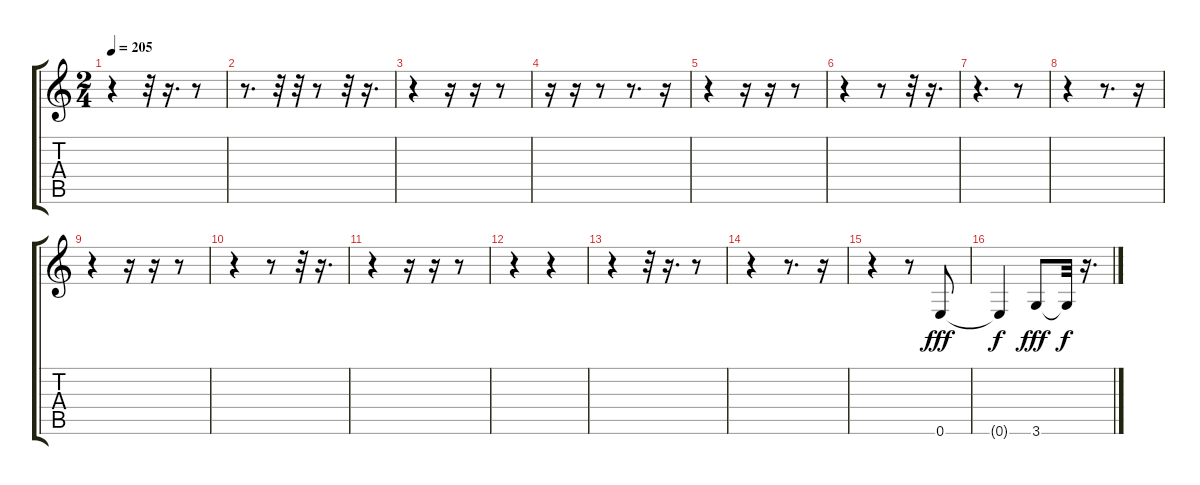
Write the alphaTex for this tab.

\track "" {instrument electricguitarjazz}
\staff {score tabs}
\tuning (E4 B3 G3 D3 A2 E2) {hide}
\ts (2 4)
\tempo 205
\clef g2
\ks c
r.4{dy fff} r.32 r.16{d} r.8 |
r.8{d} r.32 r.32 r.8 r.32 r.16{d} |
r.4 r.16 r.16 r.8 |
r.16 r.16 r.8 r.8{d} r.16 |
r.4 r.16 r.16 r.8 |
r.4 r.8 r.32 r.16{d} |
r.4{d} r.8 |
r.4 r.8{d} r.16 |
r.4 r.16 r.16 r.8 |
r.4 r.8 r.32 r.16{d} |
r.4 r.16 r.16 r.8 |
r.4 r.4 |
r.4 r.32 r.16{d} r.8 |
r.4 r.8{d} r.16 |
r.4 r.8 0.6.8 |
0.6{t}.4{dy f} 3.6.8{dy fff} 3.6{t}.32{dy f} r.16{d}
